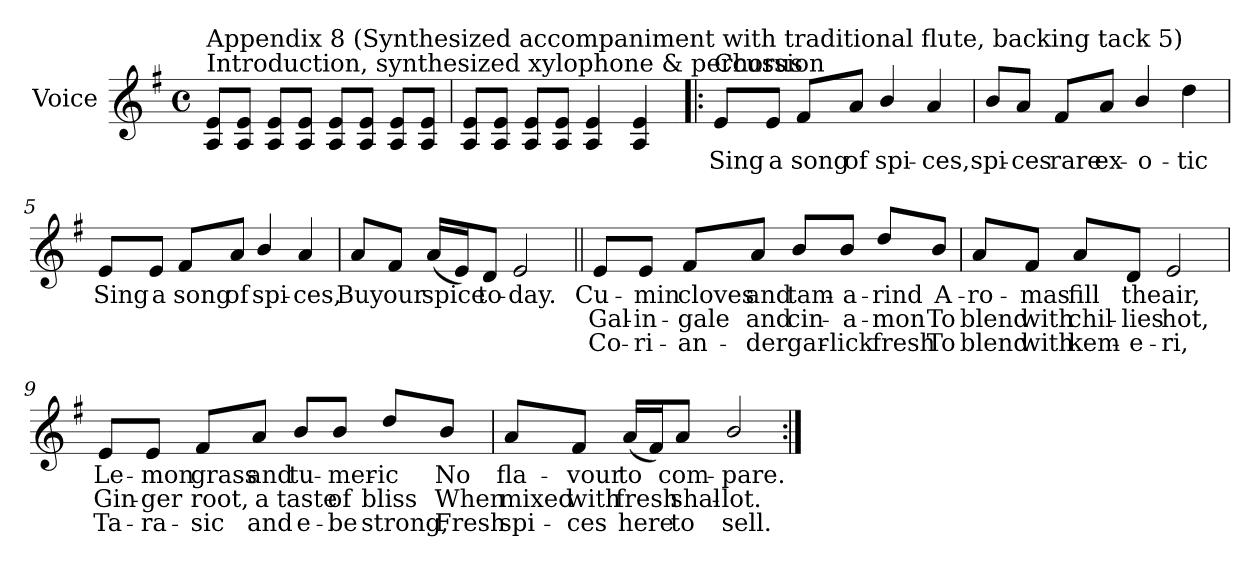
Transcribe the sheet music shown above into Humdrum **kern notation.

**kern	**text	**text	**text
*part1	*part1	*part1	*part1
*staff1	*staff1	*staff1	*staff1
*I"Voice	*	*	*
*I'Voice	*	*	*
!!LO:PB:g=z
*clefG2	*	*	*
*k[f#]	*	*	*
*G:	*	*	*
*M4/4	*	*	*
*met(c)	*	*	*
=1	=1	=1	=1
!LO:TX:a:t=Introduction, synthesized xylophone & percussion	!	!	!
!LO:TX:a:t=Appendix 8 (Synthesized accompaniment with traditional flute, backing tack 5)	!	!	!
8Ai/ 8ei/L	.	.	.
8Ai/ 8ei/J	.	.	.
8Ai/ 8ei/L	.	.	.
8Ai/ 8ei/J	.	.	.
8Ai/ 8ei/L	.	.	.
8Ai/ 8ei/J	.	.	.
8Ai/ 8ei/L	.	.	.
8Ai/ 8ei/J	.	.	.
=2	=2	=2	=2
8Ai/ 8ei/L	.	.	.
8Ai/ 8ei/J	.	.	.
8Ai/ 8ei/L	.	.	.
8Ai/ 8ei/J	.	.	.
4Ai/ 4ei	.	.	.
4Ai/ 4ei	.	.	.
=3!|:	=3!|:	=3!|:	=3!|:
!LO:TX:a:t=Chorus	!	!	!
!	!LO:LY:b:color=#000000	!	!
8ei/L	Sing	.	.
!	!LO:LY:b:color=#000000	!	!
8ei/J	a	.	.
!	!LO:LY:b:color=#000000	!	!
8f#i/L	song	.	.
!	!LO:LY:b:color=#000000	!	!
8ai/J	of	.	.
!	!LO:LY:b:color=#000000	!	!
4bi/	spi-	.	.
!	!LO:LY:b:color=#000000	!	!
4ai/	-ces,	.	.
=4	=4	=4	=4
!	!LO:LY:b:color=#000000	!	!
8bi/L	spi-	.	.
!	!LO:LY:b:color=#000000	!	!
8ai/J	-ces	.	.
!	!LO:LY:b:color=#000000	!	!
8f#i/L	rare	.	.
!	!LO:LY:b:color=#000000	!	!
8ai/J	ex-	.	.
!	!LO:LY:b:color=#000000	!	!
4bi/	-o-	.	.
!	!LO:LY:b:color=#000000	!	!
4ddi\	-tic	.	.
!!LO:LB:g=z
=5	=5	=5	=5
!	!LO:LY:b:color=#000000	!	!
8ei/L	Sing	.	.
!	!LO:LY:b:color=#000000	!	!
8ei/J	a	.	.
!	!LO:LY:b:color=#000000	!	!
8f#i/L	song	.	.
!	!LO:LY:b:color=#000000	!	!
8ai/J	of	.	.
!	!LO:LY:b:color=#000000	!	!
4bi/	spi-	.	.
!	!LO:LY:b:color=#000000	!	!
4ai/	-ces,	.	.
=6	=6	=6	=6
!	!LO:LY:b:color=#000000	!	!
8ai/L	Buy	.	.
!	!LO:LY:b:color=#000000	!	!
8f#i/J	our	.	.
!	!LO:LY:b:color=#000000	!	!
(16ai/LL	spice	.	.
16ei/J)	.	.	.
!	!LO:LY:b:color=#000000	!	!
8di/J	to-	.	.
!	!LO:LY:b:color=#000000	!	!
2ei/	-day.	.	.
=7||	=7||	=7||	=7||
!	!LO:LY:b:color=#000000	!LO:LY:b:color=#000000	!LO:LY:b:color=#000000
8ei/L	Cu-	Gal-	Co-
!	!LO:LY:b:color=#000000	!LO:LY:b:color=#000000	!LO:LY:b:color=#000000
8ei/J	-min	-in-	-ri-
!	!LO:LY:b:color=#000000	!LO:LY:b:color=#000000	!LO:LY:b:color=#000000
8f#i/L	cloves	-gale	-an-
!	!LO:LY:b:color=#000000	!LO:LY:b:color=#000000	!LO:LY:b:color=#000000
8ai/J	and	and	-der
!	!LO:LY:b:color=#000000	!LO:LY:b:color=#000000	!LO:LY:b:color=#000000
8bi/L	tam-	cin-	gar-
!	!LO:LY:b:color=#000000	!LO:LY:b:color=#000000	!LO:LY:b:color=#000000
8bi/J	-a-	-a-	-lick
!	!LO:LY:b:color=#000000	!LO:LY:b:color=#000000	!LO:LY:b:color=#000000
8ddi/L	-rind	-mon	fresh
!	!LO:LY:b:color=#000000	!LO:LY:b:color=#000000	!LO:LY:b:color=#000000
8bi/J	A-	To	To
!!LO:LB:g=z
=8	=8	=8	=8
!	!LO:LY:b:color=#000000	!LO:LY:b:color=#000000	!LO:LY:b:color=#000000
8ai/L	-ro-	blend	blend
!	!LO:LY:b:color=#000000	!LO:LY:b:color=#000000	!LO:LY:b:color=#000000
8f#i/J	-mas	with	with
!	!LO:LY:b:color=#000000	!LO:LY:b:color=#000000	!LO:LY:b:color=#000000
8ai/L	fill	chil-	kem-
!	!LO:LY:b:color=#000000	!LO:LY:b:color=#000000	!LO:LY:b:color=#000000
8di/J	the	-lies	-e-
!	!LO:LY:b:color=#000000	!LO:LY:b:color=#000000	!LO:LY:b:color=#000000
2ei/	air,	hot,	-ri,
=9	=9	=9	=9
!	!LO:LY:b:color=#000000	!LO:LY:b:color=#000000	!LO:LY:b:color=#000000
8ei/L	Le-	Gin-	Ta-
!	!LO:LY:b:color=#000000	!LO:LY:b:color=#000000	!LO:LY:b:color=#000000
8ei/J	-mon	-ger	-ra-
!	!LO:LY:b:color=#000000	!LO:LY:b:color=#000000	!LO:LY:b:color=#000000
8f#i/L	grass	root,	-sic
!	!LO:LY:b:color=#000000	!LO:LY:b:color=#000000	!LO:LY:b:color=#000000
8ai/J	and	a	and
!	!LO:LY:b:color=#000000	!LO:LY:b:color=#000000	!LO:LY:b:color=#000000
8bi/L	tu-	taste	e-
!	!LO:LY:b:color=#000000	!LO:LY:b:color=#000000	!LO:LY:b:color=#000000
8bi/J	-mer-	of	-be
!	!LO:LY:b:color=#000000	!LO:LY:b:color=#000000	!LO:LY:b:color=#000000
8ddi/L	-ic	bliss	strong,
!	!LO:LY:b:color=#000000	!LO:LY:b:color=#000000	!LO:LY:b:color=#000000
8bi/J	No	When	Fresh
!!LO:LB:g=z
=10	=10	=10	=10
!	!LO:LY:b:color=#000000	!LO:LY:b:color=#000000	!LO:LY:b:color=#000000
8ai/L	fla-	mixed	spi-
!	!LO:LY:b:color=#000000	!LO:LY:b:color=#000000	!LO:LY:b:color=#000000
8f#i/J	-vour	with	-ces
!	!LO:LY:b:color=#000000	!LO:LY:b:color=#000000	!LO:LY:b:color=#000000
(16ai/LL	to	fresh	here
16f#i/J)	.	.	.
!	!LO:LY:b:color=#000000	!LO:LY:b:color=#000000	!LO:LY:b:color=#000000
8ai/J	com-	shal-	to
!	!LO:LY:b:color=#000000	!LO:LY:b:color=#000000	!LO:LY:b:color=#000000
2bi/	-pare.	-lot.	sell.
=:|!	=:|!	=:|!	=:|!
*-	*-	*-	*-
